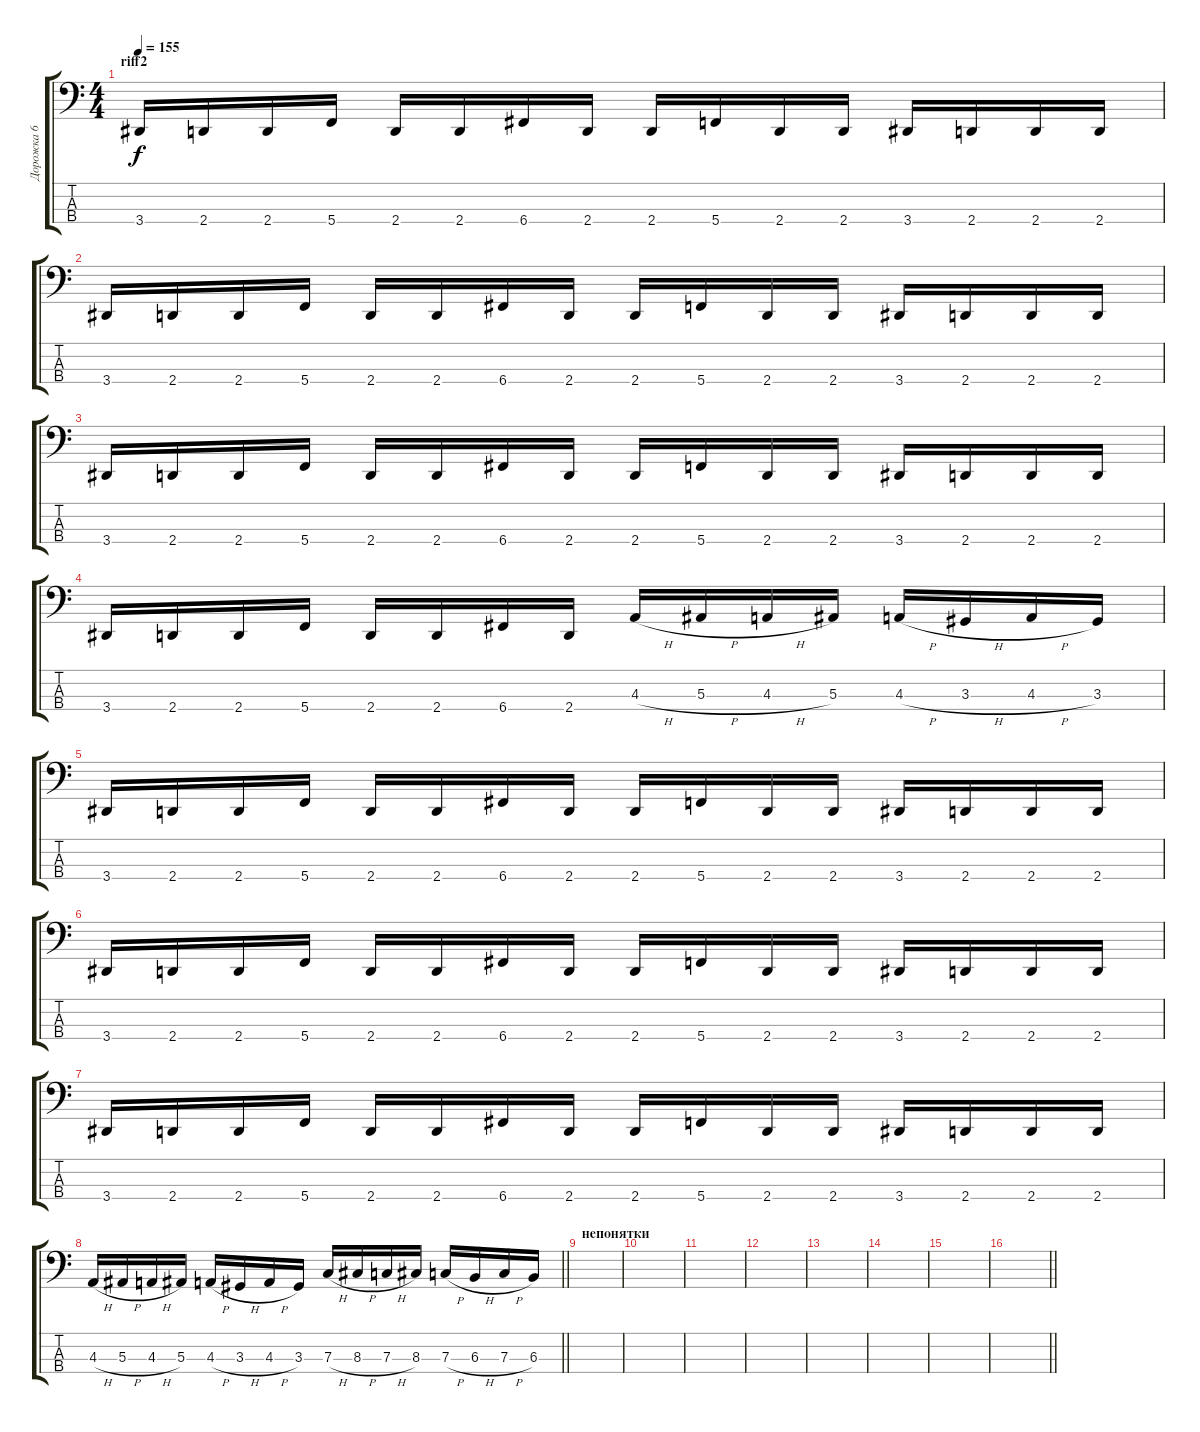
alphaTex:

\track ("Дорожка 6" "Дорожка 6") {instrument electricbasspick}
\staff {score tabs}
\tuning (Eb2 Bb1 F1 C1) {hide}
\ts (4 4)
\section ("" "riff2")
\tempo 155
\clef f4
\ks c
3.4.16{dy f} 2.4.16 2.4.16 5.4.16 2.4.16 2.4.16 6.4.16 2.4.16 2.4.16 5.4.16 2.4.16 2.4.16 3.4.16 2.4.16 2.4.16 2.4.16 |
3.4.16 2.4.16 2.4.16 5.4.16 2.4.16 2.4.16 6.4.16 2.4.16 2.4.16 5.4.16 2.4.16 2.4.16 3.4.16 2.4.16 2.4.16 2.4.16 |
3.4.16 2.4.16 2.4.16 5.4.16 2.4.16 2.4.16 6.4.16 2.4.16 2.4.16 5.4.16 2.4.16 2.4.16 3.4.16 2.4.16 2.4.16 2.4.16 |
3.4.16 2.4.16 2.4.16 5.4.16 2.4.16 2.4.16 6.4.16 2.4.16 4.3{h}.16 5.3{h}.16 4.3{h}.16 5.3.16 4.3{h}.16 3.3{h}.16 4.3{h}.16 3.3.16 |
3.4.16 2.4.16 2.4.16 5.4.16 2.4.16 2.4.16 6.4.16 2.4.16 2.4.16 5.4.16 2.4.16 2.4.16 3.4.16 2.4.16 2.4.16 2.4.16 |
3.4.16 2.4.16 2.4.16 5.4.16 2.4.16 2.4.16 6.4.16 2.4.16 2.4.16 5.4.16 2.4.16 2.4.16 3.4.16 2.4.16 2.4.16 2.4.16 |
3.4.16 2.4.16 2.4.16 5.4.16 2.4.16 2.4.16 6.4.16 2.4.16 2.4.16 5.4.16 2.4.16 2.4.16 3.4.16 2.4.16 2.4.16 2.4.16 |
\barLineRight lightlight
4.3{h}.16 5.3{h}.16 4.3{h}.16 5.3.16 4.3{h}.16 3.3{h}.16 4.3{h}.16 3.3.16 7.3{h}.16 8.3{h}.16 7.3{h}.16 8.3.16 7.3{h}.16 6.3{h}.16 7.3{h}.16 6.3.16 |
\section ("" "непонятки")
|
|
|
|
|
|
|
\barLineRight lightlight
